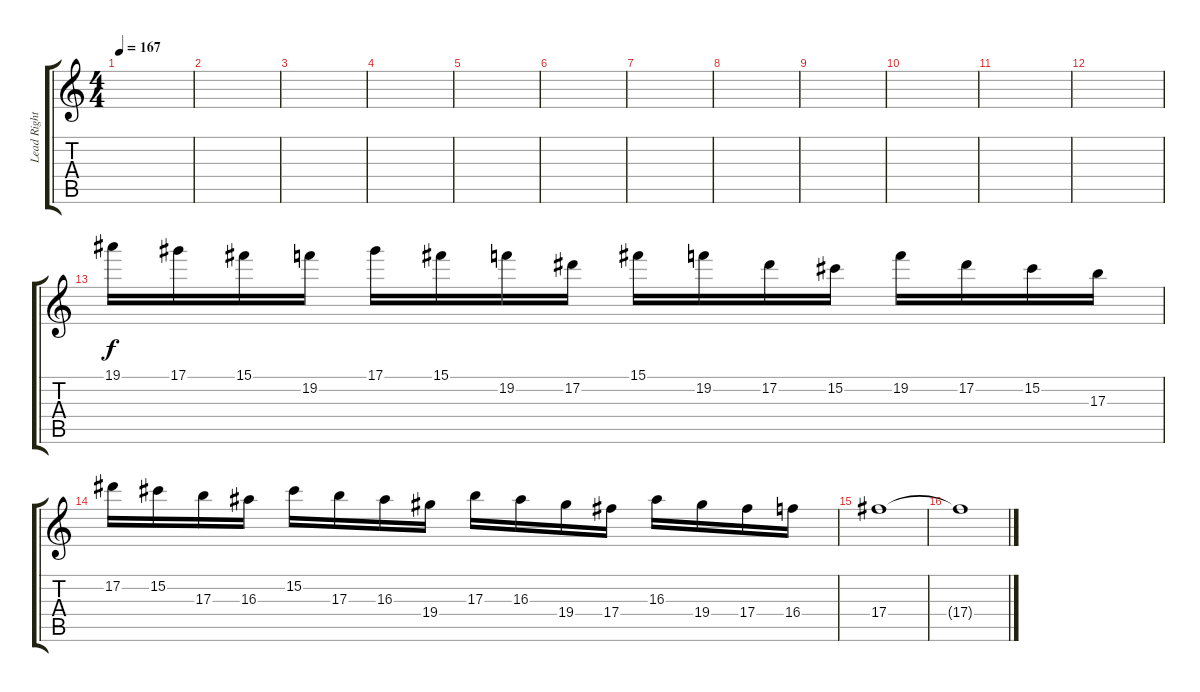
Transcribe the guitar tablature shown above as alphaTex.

\track ("Lead Right" "Lead Right") {instrument distortionguitar}
\staff {score tabs}
\tuning (Eb4 Bb3 Gb3 Db3 Ab2 Eb2) {hide}
\ts (4 4)
\tempo 167
\clef g2
\ks c
|
|
|
|
|
|
|
|
|
|
|
|
19.1.16 17.1.16 15.1.16 19.2.16 17.1.16 15.1.16 19.2.16 17.2.16 15.1.16 19.2.16 17.2.16 15.2.16 19.2.16 17.2.16 15.2.16 17.3.16 |
17.2.16 15.2.16 17.3.16 16.3.16 15.2.16 17.3.16 16.3.16 19.4.16 17.3.16 16.3.16 19.4.16 17.4.16 16.3.16 19.4.16 17.4.16 16.4.16 |
17.4.1 |
17.4{t}.1
